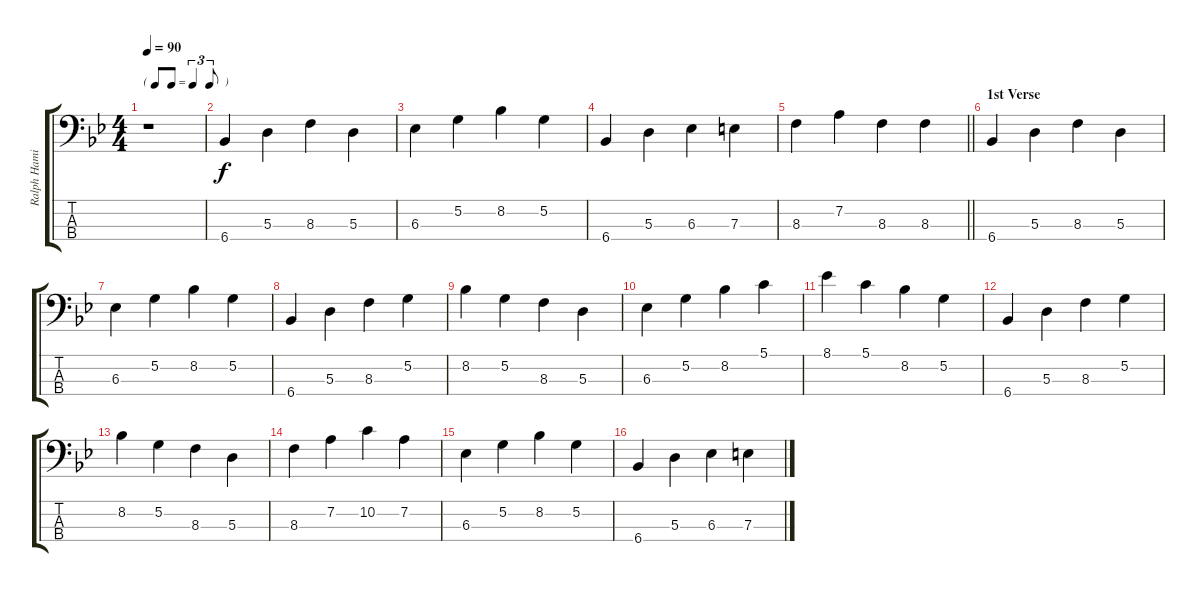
\track ("Ralph Hamilton - Upright Bass" "Ralph Hami") {instrument acousticbass}
\staff {score tabs}
\tuning (G2 D2 A1 E1) {hide}
\ts (4 4)
\tf triplet8th
\tempo 90
\clef f4
\ks bb
r.1{dy f instrument acousticbass} |
6.4.4 5.3.4 8.3.4 5.3.4 |
6.3.4 5.2.4 8.2.4 5.2.4 |
6.4.4 5.3.4 6.3.4 7.3.4 |
\barLineRight lightlight
8.3.4 7.2.4 8.3.4 8.3.4 |
\section ("" "1st Verse")
6.4.4 5.3.4 8.3.4 5.3.4 |
6.3.4 5.2.4 8.2.4 5.2.4 |
6.4.4 5.3.4 8.3.4 5.2.4 |
8.2.4 5.2.4 8.3.4 5.3.4 |
6.3.4 5.2.4 8.2.4 5.1.4 |
8.1.4 5.1.4 8.2.4 5.2.4 |
6.4.4 5.3.4 8.3.4 5.2.4 |
8.2.4 5.2.4 8.3.4 5.3.4 |
8.3.4 7.2.4 10.2.4 7.2.4 |
6.3.4 5.2.4 8.2.4 5.2.4 |
6.4.4 5.3.4 6.3.4 7.3.4
